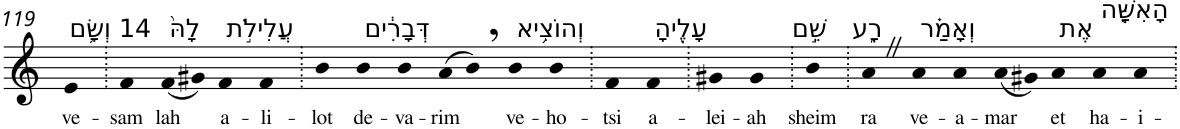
**kern	**text
*part1	*part1
*staff1	*staff1
*I"Piano	*
*I'Pno	*
!!LO:PB:g=z
*clefG2	*
*k[]	*
=119	=119
!LO:TX:a:t=14 וְשָׂ֥ם	!
!	!LO:LY:b
4e	ve-
=120.	=120.
!	!LO:LY:b
4f	-sam
!LO:TX:a:t=לָהּ֙	!
!	!LO:LY:b
(8f	lah
8g#X)	.
!LO:TX:a:t=עֲלִילֹ֣ת	!
!	!LO:LY:b
4f	a-
!	!LO:LY:b
4f	-li-
=121.	=121.
!	!LO:LY:b
4b	-lot
!LO:TX:a:t=דְּבָרִ֔ים	!
!	!LO:LY:b
4b	de-
!	!LO:LY:b
4b	-va-
!	!LO:LY:b
(8a	-rim
8b,)	.
!LO:TX:a:t=וְהוֹצִ֥יא	!
!	!LO:LY:b
4b	ve-
!	!LO:LY:b
4b	-ho-
=122.	=122.
!	!LO:LY:b
4f	-tsi
!LO:TX:a:t=עָלֶ֖יהָ	!
!	!LO:LY:b
4f	a-
=123.	=123.
!	!LO:LY:b
4g#X	-lei-
!	!LO:LY:b
4g#	-ah
=124.	=124.
!LO:TX:a:t=שֵׁ֣ם	!
!	!LO:LY:b
4b	sheim
=125.	=125.
!LO:TX:a:t=רָ֑ע	!
!	!LO:LY:b
4aZ	ra
!LO:TX:a:t=וְאָמַ֗ר	!
!	!LO:LY:b
4a	ve-
!	!LO:LY:b
4a	-a-
!	!LO:LY:b
(8a	-mar
8g#X)	.
!LO:TX:a:t=אֶת	!
!	!LO:LY:b
4a	et
!LO:TX:a:t=הָאִשָּׁ֤ה	!
!	!LO:LY:b
4a	ha-
!	!LO:LY:b
4a	-i-
=.	=.
*-	*-
